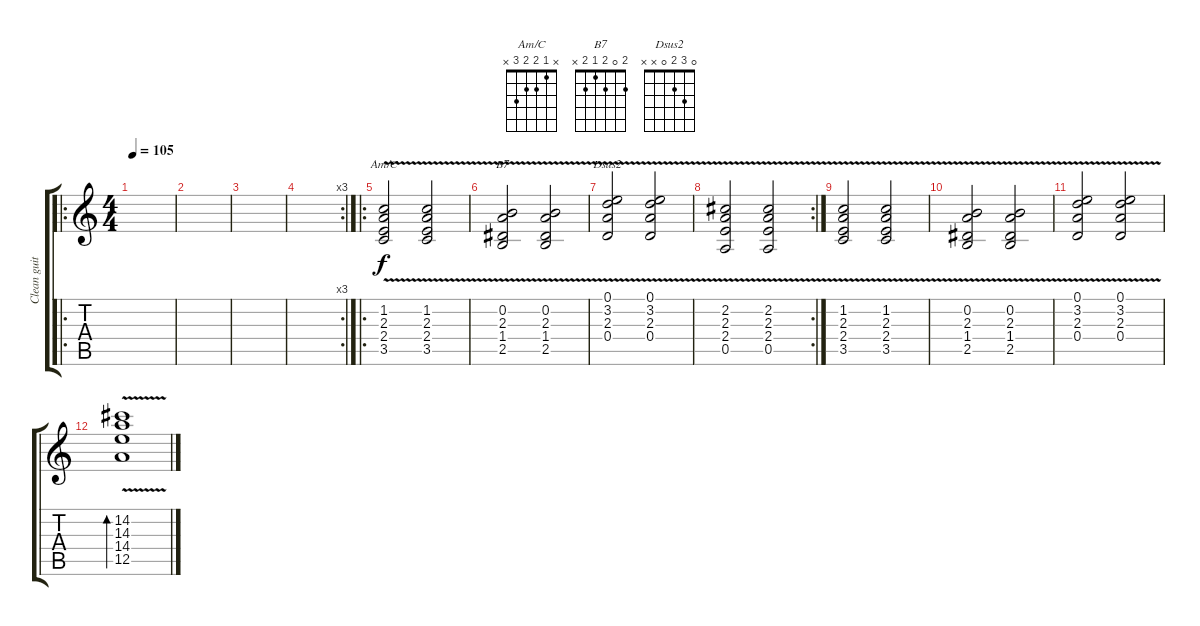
\track ("Clean guitar" "Clean guit") {instrument electricguitarclean}
\staff {score tabs}
\tuning (E4 B3 G3 D3 A2 E2) {hide}
\chord ("Am/C" x 1 2 2 3 x)
\chord ("B7" 2 0 2 1 2 x)
\chord ("Dsus2" 0 3 2 0 x x)
\ro
\ts (4 4)
\tempo 105
\clef g2
\ks c
|
|
|
\rc 3
|
\ro
(1.2 2.3 2.4{v} 3.5).2{ch "Am/C"} (1.2{v} 2.3 2.4 3.5).2 |
(0.2 2.3{v} 1.4 2.5).2{ch "B7"} (0.2{v} 2.3 1.4 2.5).2 |
(0.1 3.2 2.3{v} 0.4).2{ch "Dsus2"} (0.1 3.2{v} 2.3 0.4).2 |
\rc 2
(2.2 2.3{v} 2.4 0.5).2 (2.2{v} 2.3 2.4 0.5).2 |
(1.2 2.3 2.4{v} 3.5).2 (1.2{v} 2.3 2.4 3.5).2 |
(0.2 2.3{v} 1.4 2.5).2 (0.2{v} 2.3 1.4 2.5).2 |
(0.1 3.2 2.3{v} 0.4).2 (0.1 3.2{v} 2.3 0.4).2 |
(14.2 14.3{v} 14.4 12.5).1{bd 480}
